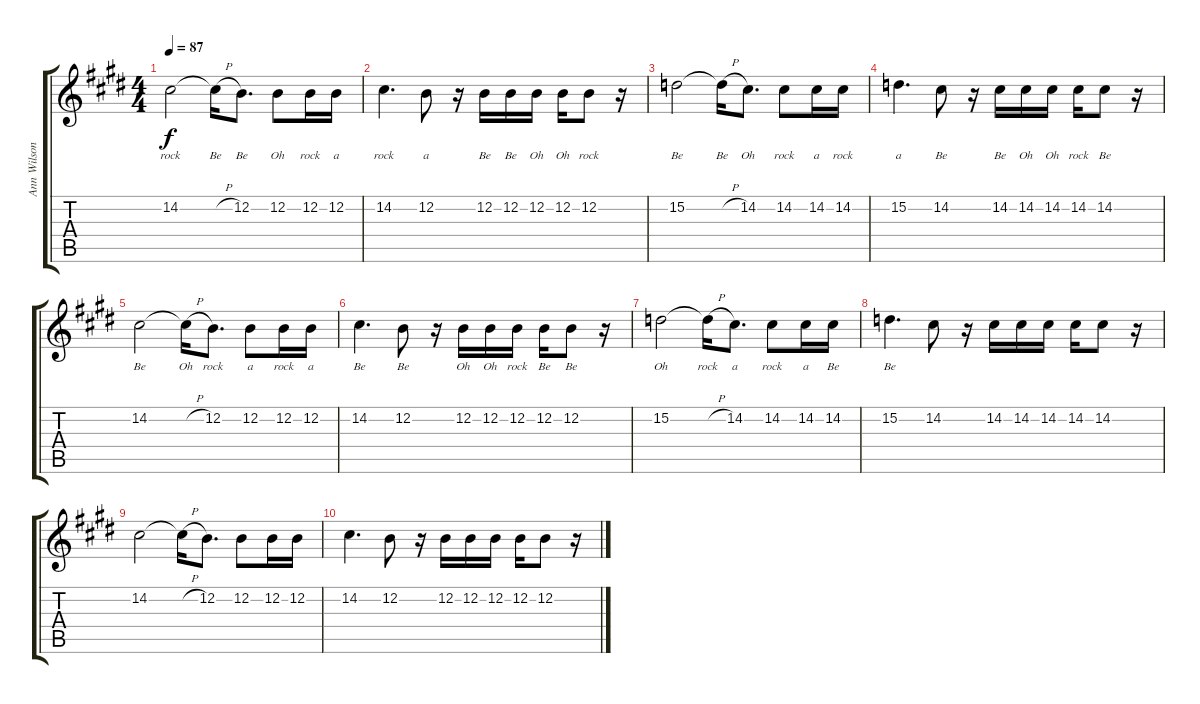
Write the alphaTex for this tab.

\track ("Ann Wilson Vocals" "Ann Wilson") {instrument piccolo}
\staff {score tabs}
\tuning (E4 B3 G3 D3 A2 E2) {hide}
\ts (4 4)
\tempo 87
\clef g2
\ks e
14.2.2{lyrics (0 "rock") lyrics (1 "") lyrics (2 "") lyrics (3 "") lyrics (4 "") dy f} 14.2{h t}.16{lyrics (0 "Be") lyrics (1 "") lyrics (2 "") lyrics (3 "") lyrics (4 "")} 12.2.8{d lyrics (0 "Be") lyrics (1 "") lyrics (2 "") lyrics (3 "") lyrics (4 "")} 12.2.8{lyrics (0 "Oh") lyrics (1 "") lyrics (2 "") lyrics (3 "") lyrics (4 "")} 12.2.16{lyrics (0 "rock") lyrics (1 "") lyrics (2 "") lyrics (3 "") lyrics (4 "")} 12.2.16{lyrics (0 "a") lyrics (1 "") lyrics (2 "") lyrics (3 "") lyrics (4 "")} |
14.2.4{d lyrics (0 "rock") lyrics (1 "") lyrics (2 "") lyrics (3 "") lyrics (4 "")} 12.2.8{lyrics (0 "a") lyrics (1 "") lyrics (2 "") lyrics (3 "") lyrics (4 "")} r.16 12.2.16{lyrics (0 "Be") lyrics (1 "") lyrics (2 "") lyrics (3 "") lyrics (4 "")} 12.2.16{lyrics (0 "Be") lyrics (1 "") lyrics (2 "") lyrics (3 "") lyrics (4 "")} 12.2.16{lyrics (0 "Oh") lyrics (1 "") lyrics (2 "") lyrics (3 "") lyrics (4 "")} 12.2.16{lyrics (0 "Oh") lyrics (1 "") lyrics (2 "") lyrics (3 "") lyrics (4 "")} 12.2.8{lyrics (0 "rock") lyrics (1 "") lyrics (2 "") lyrics (3 "") lyrics (4 "")} r.16 |
15.2.2{lyrics (0 "Be") lyrics (1 "") lyrics (2 "") lyrics (3 "") lyrics (4 "")} 15.2{h t}.16{lyrics (0 "Be") lyrics (1 "") lyrics (2 "") lyrics (3 "") lyrics (4 "")} 14.2.8{d lyrics (0 "Oh") lyrics (1 "") lyrics (2 "") lyrics (3 "") lyrics (4 "")} 14.2.8{lyrics (0 "rock") lyrics (1 "") lyrics (2 "") lyrics (3 "") lyrics (4 "")} 14.2.16{lyrics (0 "a") lyrics (1 "") lyrics (2 "") lyrics (3 "") lyrics (4 "")} 14.2.16{lyrics (0 "rock") lyrics (1 "") lyrics (2 "") lyrics (3 "") lyrics (4 "")} |
15.2.4{d lyrics (0 "a") lyrics (1 "") lyrics (2 "") lyrics (3 "") lyrics (4 "")} 14.2.8{lyrics (0 "Be") lyrics (1 "") lyrics (2 "") lyrics (3 "") lyrics (4 "")} r.16 14.2.16{lyrics (0 "Be") lyrics (1 "") lyrics (2 "") lyrics (3 "") lyrics (4 "")} 14.2.16{lyrics (0 "Oh") lyrics (1 "") lyrics (2 "") lyrics (3 "") lyrics (4 "")} 14.2.16{lyrics (0 "Oh") lyrics (1 "") lyrics (2 "") lyrics (3 "") lyrics (4 "")} 14.2.16{lyrics (0 "rock") lyrics (1 "") lyrics (2 "") lyrics (3 "") lyrics (4 "")} 14.2.8{lyrics (0 "Be") lyrics (1 "") lyrics (2 "") lyrics (3 "") lyrics (4 "")} r.16 |
14.2.2{lyrics (0 "Be") lyrics (1 "") lyrics (2 "") lyrics (3 "") lyrics (4 "")} 14.2{h t}.16{lyrics (0 "Oh") lyrics (1 "") lyrics (2 "") lyrics (3 "") lyrics (4 "")} 12.2.8{d lyrics (0 "rock") lyrics (1 "") lyrics (2 "") lyrics (3 "") lyrics (4 "")} 12.2.8{lyrics (0 "a") lyrics (1 "") lyrics (2 "") lyrics (3 "") lyrics (4 "")} 12.2.16{lyrics (0 "rock") lyrics (1 "") lyrics (2 "") lyrics (3 "") lyrics (4 "")} 12.2.16{lyrics (0 "a") lyrics (1 "") lyrics (2 "") lyrics (3 "") lyrics (4 "")} |
14.2.4{d lyrics (0 "Be") lyrics (1 "") lyrics (2 "") lyrics (3 "") lyrics (4 "")} 12.2.8{lyrics (0 "Be") lyrics (1 "") lyrics (2 "") lyrics (3 "") lyrics (4 "")} r.16 12.2.16{lyrics (0 "Oh") lyrics (1 "") lyrics (2 "") lyrics (3 "") lyrics (4 "")} 12.2.16{lyrics (0 "Oh") lyrics (1 "") lyrics (2 "") lyrics (3 "") lyrics (4 "")} 12.2.16{lyrics (0 "rock") lyrics (1 "") lyrics (2 "") lyrics (3 "") lyrics (4 "")} 12.2.16{lyrics (0 "Be") lyrics (1 "") lyrics (2 "") lyrics (3 "") lyrics (4 "")} 12.2.8{lyrics (0 "Be") lyrics (1 "") lyrics (2 "") lyrics (3 "") lyrics (4 "")} r.16 |
15.2.2{lyrics (0 "Oh") lyrics (1 "") lyrics (2 "") lyrics (3 "") lyrics (4 "")} 15.2{h t}.16{lyrics (0 "rock") lyrics (1 "") lyrics (2 "") lyrics (3 "") lyrics (4 "")} 14.2.8{d lyrics (0 "a") lyrics (1 "") lyrics (2 "") lyrics (3 "") lyrics (4 "")} 14.2.8{lyrics (0 "rock") lyrics (1 "") lyrics (2 "") lyrics (3 "") lyrics (4 "")} 14.2.16{lyrics (0 "a") lyrics (1 "") lyrics (2 "") lyrics (3 "") lyrics (4 "")} 14.2.16{lyrics (0 "Be") lyrics (1 "") lyrics (2 "") lyrics (3 "") lyrics (4 "")} |
15.2.4{d lyrics (0 "Be") lyrics (1 "") lyrics (2 "") lyrics (3 "") lyrics (4 "")} 14.2.8 r.16 14.2.16 14.2.16 14.2.16 14.2.16 14.2.8 r.16 |
14.2.2 14.2{h t}.16 12.2.8{d} 12.2.8 12.2.16 12.2.16 |
14.2.4{d} 12.2.8 r.16 12.2.16 12.2.16 12.2.16 12.2.16 12.2.8 r.16
